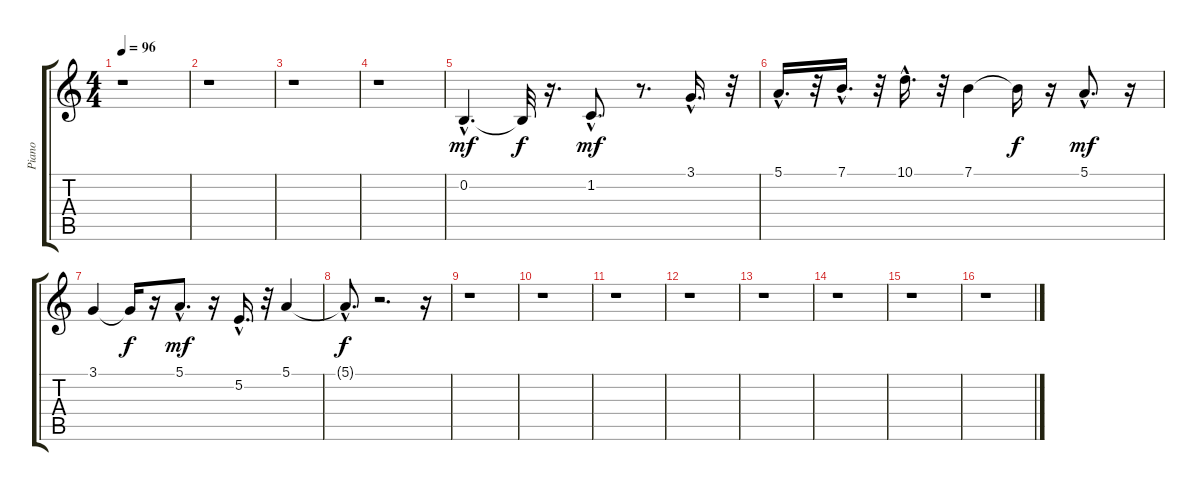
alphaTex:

\track ("Piano" "Piano") {instrument acousticgrandpiano}
\staff {score tabs}
\tuning (E4 B3 G3 D3 A2 E2) {hide}
\ts (4 4)
\tempo 96
\clef g2
\ks c
r.1{dy f} |
r.1 |
r.1 |
r.1 |
0.2{hac}.4{d dy mf} 0.2{t}.32{dy f} r.16{d} 1.2{hac}.8{d dy mf} r.8{d} 3.1{hac}.16{d} r.32 |
5.1{hac}.16{d} r.32 7.1{hac}.16{d} r.32 10.1{hac}.16{d} r.32 7.1.4 7.1{t}.16{dy f} r.16 5.1{hac}.8{d dy mf} r.16 |
3.1.4 3.1{t}.16{dy f} r.16 5.1{hac}.8{d dy mf} r.16 5.2{hac}.16{d} r.32 5.1.4 |
5.1{hac t}.8{d dy f} r.2{d} r.16 |
r.1 |
r.1 |
r.1 |
r.1 |
r.1 |
r.1 |
r.1 |
r.1
